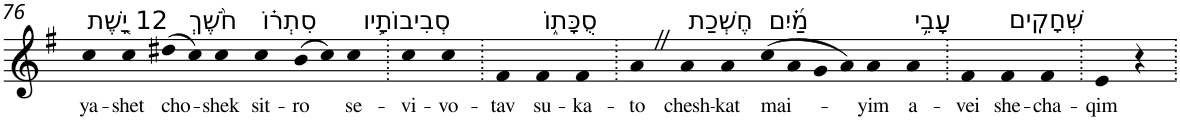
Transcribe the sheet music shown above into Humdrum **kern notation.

**kern	**text
*part1	*part1
*staff1	*staff1
*I"Piano	*
*I'Pno	*
!!LO:PB:g=z
*clefG2	*
*k[f#]	*
*G:	*
=76	=76
!LO:TX:a:t=12 יָ֤שֶׁת	!
!	!LO:LY:b
4cc	ya-
!	!LO:LY:b
4cc	-shet
!LO:TX:a:t=חֹ֨שֶׁךְ	!
!	!LO:LY:b
(>8dd#X	cho-
8cc)	.
!	!LO:LY:b
4cc	-shek
!LO:TX:a:t=סִתְר֗וֹ	!
!	!LO:LY:b
4cc	sit-
!	!LO:LY:b
(>8b	-ro
8cc)	.
!LO:TX:a:t=סְבִיבוֹתָ֥יו	!
!	!LO:LY:b
4cc	se-
=77.	=77.
!	!LO:LY:b
4cc	-vi-
!	!LO:LY:b
4cc	-vo-
=78.	=78.
!	!LO:LY:b
4f#	-tav
!LO:TX:a:t=סֻכָּת֑וֹ	!
!	!LO:LY:b
4f#	su-
!	!LO:LY:b
4f#	-ka-
=79.	=79.
!	!LO:LY:b
4aZ	-to
!LO:TX:a:t=חֶשְׁכַת	!
!	!LO:LY:b
4a	chesh-
!	!LO:LY:b
4a	-kat
!LO:TX:a:t=מַ֝֗יִם	!
!	!LO:LY:b
(>8cc	mai-
8a	.
8g	.
8a)	.
!	!LO:LY:b
4a	-yim
!LO:TX:a:t=עָבֵ֥י	!
!	!LO:LY:b
4a	a-
=80.	=80.
!	!LO:LY:b
4f#	-vei
!LO:TX:a:t=שְׁחָקִֽים	!
!	!LO:LY:b
4f#	she-
!	!LO:LY:b
4f#	-cha-
=81.	=81.
!	!LO:LY:b
4e	-qim
4r	.
=.	=.
*-	*-
